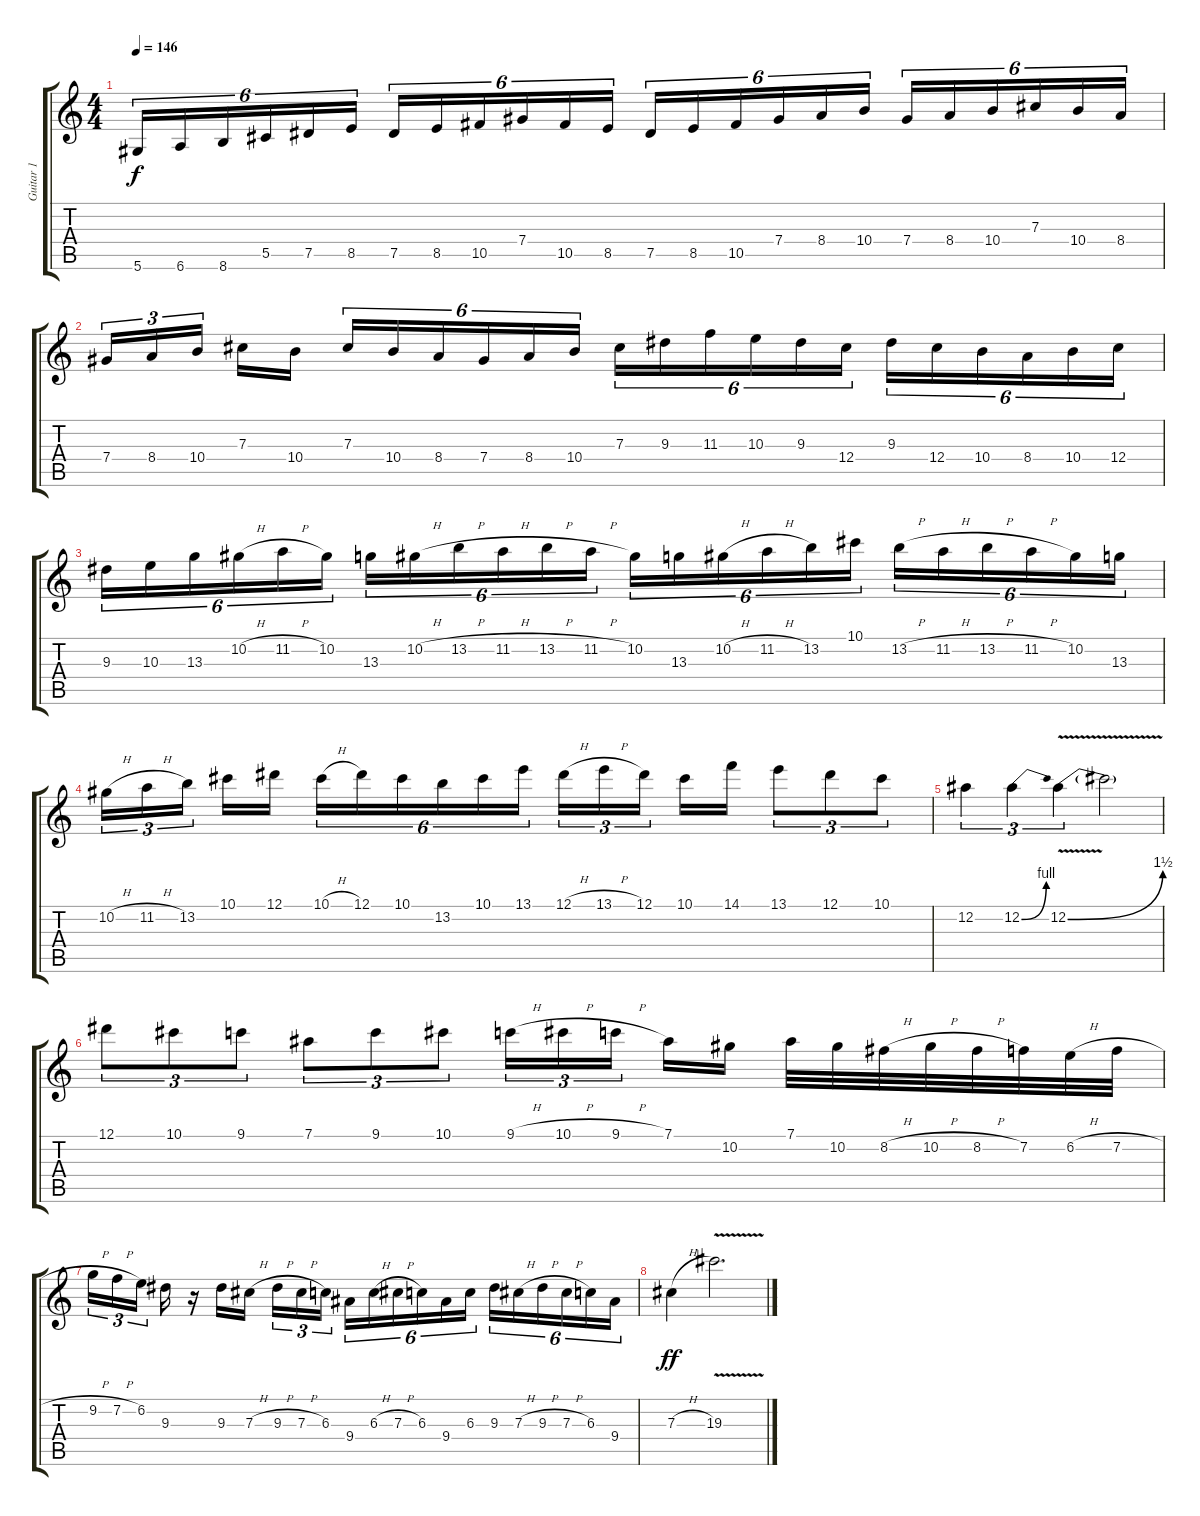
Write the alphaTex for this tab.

\track ("Guitar 1" "Guitar 1") {instrument distortionguitar}
\staff {score tabs}
\tuning (Eb4 Bb3 Gb3 Db3 Ab2 Eb2) {hide}
\ts (4 4)
\tempo 146
\clef g2
\ks c
5.6.16{tu (6 4) dy f} 6.6.16{tu (6 4)} 8.6.16{tu (6 4)} 5.5.16{tu (6 4)} 7.5.16{tu (6 4)} 8.5.16{tu (6 4)} 7.5.16{tu (6 4)} 8.5.16{tu (6 4)} 10.5.16{tu (6 4)} 7.4.16{tu (6 4)} 10.5.16{tu (6 4)} 8.5.16{tu (6 4)} 7.5.16{tu (6 4)} 8.5.16{tu (6 4)} 10.5.16{tu (6 4)} 7.4.16{tu (6 4)} 8.4.16{tu (6 4)} 10.4.16{tu (6 4)} 7.4.16{tu (6 4)} 8.4.16{tu (6 4)} 10.4.16{tu (6 4)} 7.3.16{tu (6 4)} 10.4.16{tu (6 4)} 8.4.16{tu (6 4)} |
7.4.16{tu (3 2)} 8.4.16{tu (3 2)} 10.4.16{tu (3 2)} 7.3.16 10.4.16 7.3.16{tu (6 4)} 10.4.16{tu (6 4)} 8.4.16{tu (6 4)} 7.4.16{tu (6 4)} 8.4.16{tu (6 4)} 10.4.16{tu (6 4)} 7.3.16{tu (6 4)} 9.3.16{tu (6 4)} 11.3.16{tu (6 4)} 10.3.16{tu (6 4)} 9.3.16{tu (6 4)} 12.4.16{tu (6 4)} 9.3.16{tu (6 4)} 12.4.16{tu (6 4)} 10.4.16{tu (6 4)} 8.4.16{tu (6 4)} 10.4.16{tu (6 4)} 12.4.16{tu (6 4)} |
9.3.16{tu (6 4)} 10.3.16{tu (6 4)} 13.3.16{tu (6 4)} 10.2{h}.16{tu (6 4)} 11.2{h}.16{tu (6 4)} 10.2.16{tu (6 4)} 13.3.16{tu (6 4)} 10.2{h}.16{tu (6 4)} 13.2{h}.16{tu (6 4)} 11.2{h}.16{tu (6 4)} 13.2{h}.16{tu (6 4)} 11.2{h}.16{tu (6 4)} 10.2.16{tu (6 4)} 13.3.16{tu (6 4)} 10.2{h}.16{tu (6 4)} 11.2{h}.16{tu (6 4)} 13.2.16{tu (6 4)} 10.1.16{tu (6 4)} 13.2{h}.16{tu (6 4)} 11.2{h}.16{tu (6 4)} 13.2{h}.16{tu (6 4)} 11.2{h}.16{tu (6 4)} 10.2.16{tu (6 4)} 13.3.16{tu (6 4)} |
10.2{h}.16{tu (3 2)} 11.2{h}.16{tu (3 2)} 13.2.16{tu (3 2)} 10.1.16 12.1.16 10.1{h}.16{tu (6 4)} 12.1.16{tu (6 4)} 10.1.16{tu (6 4)} 13.2.16{tu (6 4)} 10.1.16{tu (6 4)} 13.1.16{tu (6 4)} 12.1{h}.16{tu (3 2)} 13.1{h}.16{tu (3 2)} 12.1.16{tu (3 2)} 10.1.16 14.1.16 13.1.8{tu (3 2)} 12.1.8{tu (3 2)} 10.1.8{tu (3 2)} |
12.2.4{tu (3 2)} 12.2{be (bend 0 0 60 4)}.4{tu (3 2)} 12.2{be (bend 0 0 60 6) v}.4{tu (3 2)} 12.2{t}.2 |
12.1.8{tu (3 2)} 10.1.8{tu (3 2)} 9.1.8{tu (3 2)} 7.1.8{tu (3 2)} 9.1.8{tu (3 2)} 10.1.8{tu (3 2)} 9.1{h}.16{tu (3 2)} 10.1{h}.16{tu (3 2)} 9.1{h}.16{tu (3 2)} 7.1.16 10.2.16 7.1.32 10.2.32 8.2{h}.32 10.2{h}.32 8.2{h}.32 7.2.32 6.2{h}.32 7.2{h}.32 |
9.2{h}.16{tu (3 2)} 7.2{h}.16{tu (3 2)} 6.2.16{tu (3 2)} 9.3.16 r.16 9.3.16 7.3{h}.16 9.3{h}.16{tu (3 2)} 7.3{h}.16{tu (3 2)} 6.3.16{tu (3 2)} 9.4.16{tu (6 4)} 6.3{h}.16{tu (6 4)} 7.3{h}.16{tu (6 4)} 6.3.16{tu (6 4)} 9.4.16{tu (6 4)} 6.3.16{tu (6 4)} 9.3.16{tu (6 4)} 7.3{h}.16{tu (6 4)} 9.3{h}.16{tu (6 4)} 7.3{h}.16{tu (6 4)} 6.3.16{tu (6 4)} 9.4.16{tu (6 4)} |
7.3{h}.4{dy ff} 19.3{v}.2{d}
